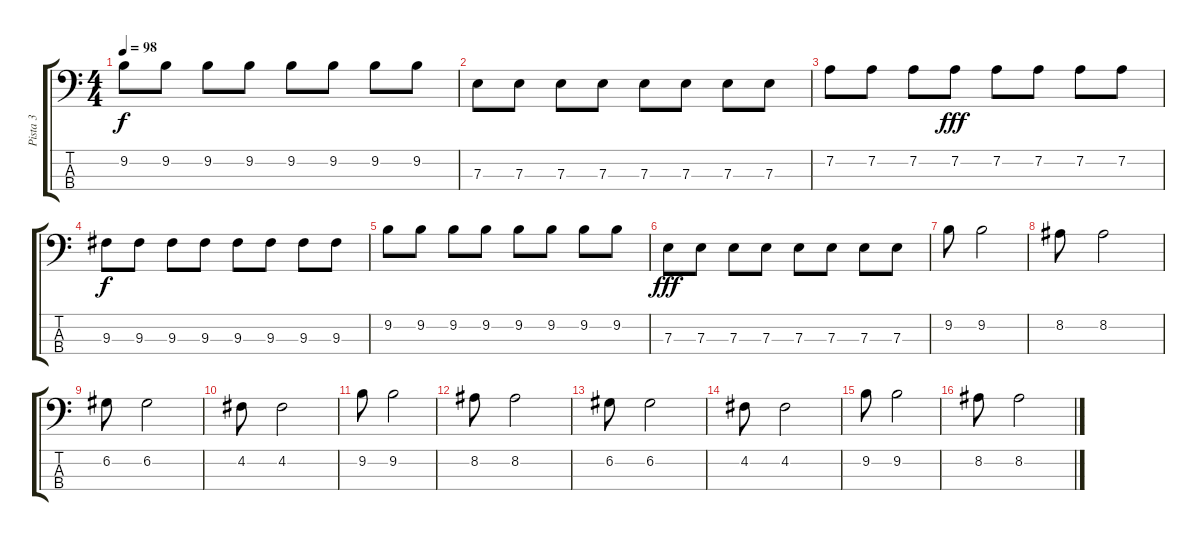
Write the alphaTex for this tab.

\track ("Pista 3" "Pista 3") {instrument electricbasspick}
\staff {score tabs}
\tuning (G2 D2 A1 E1) {hide}
\ts (4 4)
\tempo 98
\clef f4
\ks c
9.2.8{dy f} 9.2.8 9.2.8 9.2.8 9.2.8 9.2.8 9.2.8 9.2.8 |
7.3.8 7.3.8 7.3.8 7.3.8 7.3.8 7.3.8 7.3.8 7.3.8 |
7.2.8 7.2.8 7.2.8 7.2.8{dy fff} 7.2.8 7.2.8 7.2.8 7.2.8 |
9.3.8{dy f} 9.3.8 9.3.8 9.3.8 9.3.8 9.3.8 9.3.8 9.3.8 |
9.2.8 9.2.8 9.2.8 9.2.8 9.2.8 9.2.8 9.2.8 9.2.8 |
7.3.8{dy fff} 7.3.8 7.3.8 7.3.8 7.3.8 7.3.8 7.3.8 7.3.8 |
9.2.8 9.2.2 |
8.2.8 8.2.2 |
6.2.8 6.2.2 |
4.2.8 4.2.2 |
9.2.8 9.2.2 |
8.2.8 8.2.2 |
6.2.8 6.2.2 |
4.2.8 4.2.2 |
9.2.8 9.2.2 |
8.2.8 8.2.2
